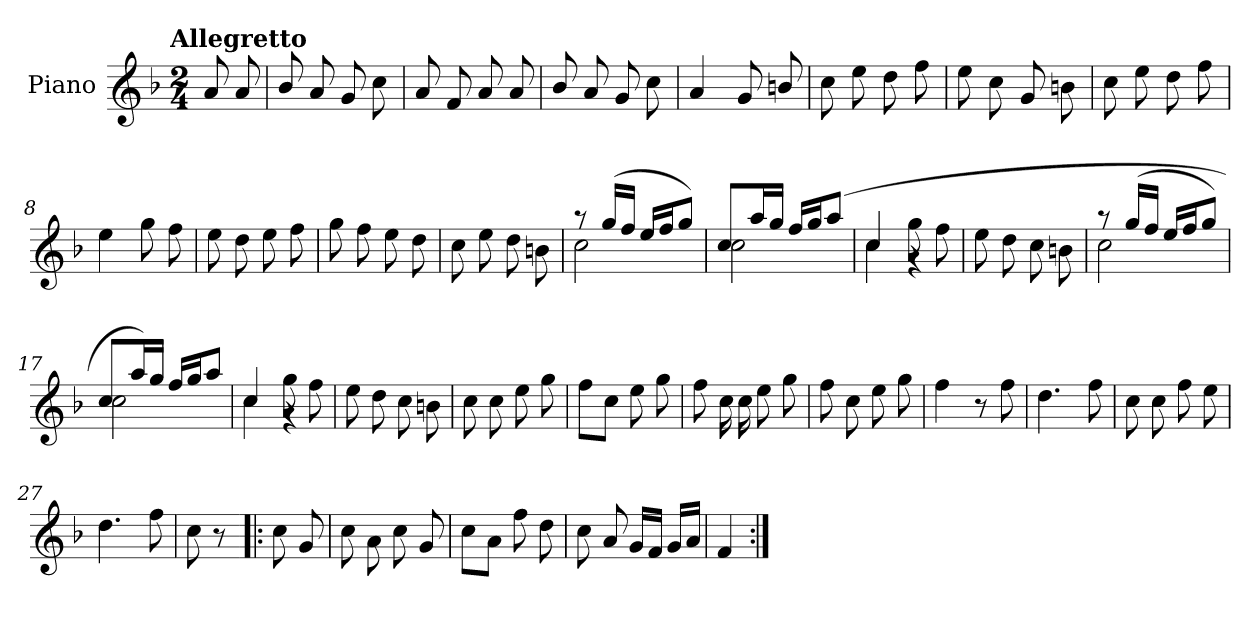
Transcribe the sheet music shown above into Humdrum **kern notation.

**kern
*part1
*staff1
*I"Piano
*I'Pno.
*clefG2
*k[b-]
!!LO:TX:omd:t=Allegretto
*M2/4
*MM116
=
8a/
8a/
=1
8b-/
8a/
8g/
8cc\
=2
8a/
8f/
8a/
8a/
=3
8b-/
8a/
8g/
8cc\
!!LO:LB:g=z
=4
4a/
8g/
8bn/
=5
8cc\
8ee\
8dd\
8ff\
=6
8ee\
8cc\
8g/
8bn\
=7
8cc\
8ee\
8dd\
8ff\
=8
4ee\
8gg\
8ff\
!!LO:LB:g=z
=9
8ee\
8dd\
8ee\
8ff\
=10
8gg\
8ff\
8ee\
8dd\
=11
8cc\
8ee\
8dd\
8bn\
=12
*^
8r	2cc\
(>16gg!/LL	.
16ff!/JJ	.
16ee!/LL	.
16ff!/J	.
8gg!/J)	.
=13	=13
(>8cc!/L	2cc\)
16aa!/L)	.
16gg!/JJ	.
16ff!/LL	.
16gg!/J	.
(<8aa!/J	.
!!LO:LB:g=z	!!
=14	=14
4cc/	4cc\
8gg\	4r
8ff\	.
*v	*v
=15
8ee\
8dd\
8cc\
8bn\
=16
*^
8r	2cc\
(>16gg!/LL	.
16ff!/JJ	.
16ee!/LL	.
16ff!/J	.
8gg!/J)	.
=17	=17
(>8cc!/L	2cc\)
16aa!/L)	.
16gg!/JJ	.
16ff!/LL	.
16gg!/J	.
(<8aa!/J	.
!!LO:LB:g=z	!!
=18	=18
4cc/	4cc\
8gg\	4r
8ff\	.
*v	*v
=19
8ee\
8dd\
8cc\
8bn\
=20
8cc\
8cc\
8ee\
8gg\
=21
8ff\L
8cc\J
8ee\
8gg\
=22
8ff\
16cc\
16cc\
8ee\
8gg\
!!LO:LB:g=z
=23
8ff\
8cc\
8ee\
8gg\
=24
4ff\
8r
8ff\
=25
4.dd\
8ff\
=26
8cc\
8cc\
8ff\
8ee\
=27
4.dd\
8ff\
=28
8cc\
8r
=29!|:
8cc\
8g/
!!LO:LB:g=z
=30
8cc\
8a\
8cc\
8g/
=31
8cc\L
8a\J
8ff\
8dd\
=32
8cc\
8a/
16g/LL
16f/JJ
16g/LL
16a/JJ
=33
4f/
=:|!
*-
